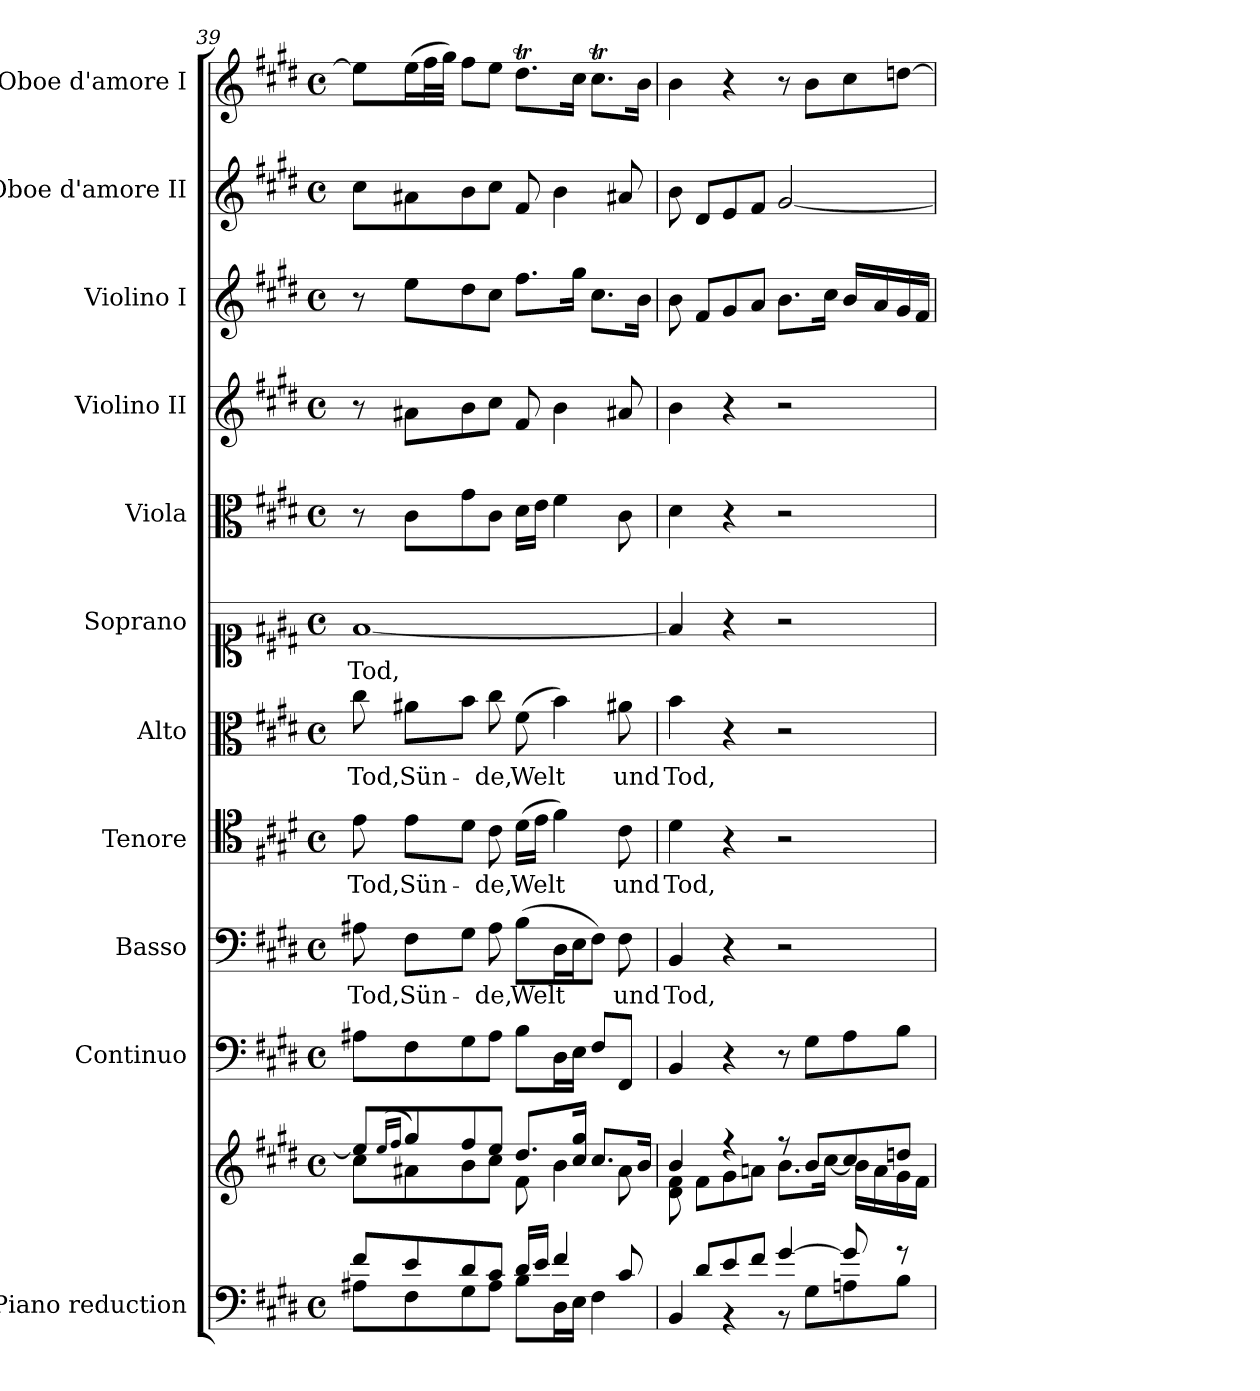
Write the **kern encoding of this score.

**kern	**kern	**kern	**kern	**text	**kern	**text	**kern	**text	**kern	**text	**kern	**kern	**kern	**kern	**kern
*part11	*part11	*part10	*part9	*part9	*part8	*part8	*part7	*part7	*part6	*part6	*part5	*part4	*part3	*part2	*part1
*staff12	*staff11	*staff10	*staff9	*staff9	*staff8	*staff8	*staff7	*staff7	*staff6	*staff6	*staff5	*staff4	*staff3	*staff2	*staff1
*I"Piano reduction	*	*I"Continuo	*I"Basso	*	*I"Tenore	*	*I"Alto	*	*I"Soprano	*	*I"Viola	*I"Violino II	*I"Violino I	*I"Oboe d'amore II	*I"Oboe d'amore I
*I'Pno	*	*	*	*	*	*	*	*	*	*	*I'Vla	*I'Vln	*I'Vln	*I'Ob	*I'Ob
*clefF4	*clefG2	*clefF4	*clefF4	*	*clefC4	*	*clefC3	*	*clefC1	*	*clefC3	*clefG2	*clefG2	*clefG2	*clefG2
*k[f#c#g#d#]	*k[f#c#g#d#]	*k[f#c#g#d#]	*k[f#c#g#d#]	*	*k[f#c#g#d#]	*	*k[f#c#g#d#]	*	*k[f#c#g#d#]	*	*k[f#c#g#d#]	*k[f#c#g#d#]	*k[f#c#g#d#]	*k[f#c#g#d#]	*k[f#c#g#d#]
*M4/4	*M4/4	*M4/4	*M4/4	*	*M4/4	*	*M4/4	*	*M4/4	*	*M4/4	*M4/4	*M4/4	*M4/4	*M4/4
*met(c)	*met(c)	*met(c)	*met(c)	*	*met(c)	*	*met(c)	*	*met(c)	*	*met(c)	*met(c)	*met(c)	*met(c)	*met(c)
=39	=39	=39	=39	=39	=39	=39	=39	=39	=39	=39	=39	=39	=39	=39	=39
*^	*^	*	*	*	*	*	*	*	*	*	*	*	*	*	*
!	!	!	!	!	!	!LO:LY:b	!	!LO:LY:b	!	!LO:LY:b	!	!LO:LY:b	!	!	!	!	!
8f#/L	8A#X\L	8ee/L]	8cc#\L	8A#X\L	8A#X\	Tod,	8e\	Tod,	8cc#\	Tod,	[1f#	Tod,	8r	8r	8r	8cc#\L	8ee\L]
.	.	(<16qee/LL	.	.	.	.	.	.	.	.	.	.	.	.	.	.	.
.	.	16qff#/JJ	.	.	.	.	.	.	.	.	.	.	.	.	.	.	.
!	!	!	!	!	!	!LO:LY:b	!	!LO:LY:b	!	!LO:LY:b	!	!	!	!	!	!	!
8e/	8F#\	8gg#/)	8a#X\	8F#\	8F#\L	Sün-	8e\L	Sün-	8a#X\L	Sün-	.	.	8c#\L	8a#X\L	8ee\L	8a#X\	(>16ee\L
.	.	.	.	.	.	.	.	.	.	.	.	.	.	.	.	.	32ff#\L
.	.	.	.	.	.	.	.	.	.	.	.	.	.	.	.	.	32gg#\JJJ)
8d#/	8G#\	8ff#/	8b\	8G#\	8G#\J	.	8d#\J	.	8b\J	.	.	.	8g#\	8b\	8dd#\	8b\	8ff#\L
!	!	!	!	!	!	!LO:LY:b	!	!LO:LY:b	!	!LO:LY:b	!	!	!	!	!	!	!
8c#/J	8A#\J	8ee/J	8cc#\J	8A#\J	8A#\	-de,	8c#\	-de,	8cc#\	-de,	.	.	8c#\J	8cc#\J	8cc#\J	8cc#\J	8ee\J
!	!	!	!	!	!	!LO:LY:b	!	!LO:LY:b	!	!LO:LY:b	!	!	!	!	!	!	!
16d#/LL	8B\L	8.dd#/L	8f#\	8B\L	(>8B\L	Welt	(>16d#\LL	Welt	(>8f#\	Welt	.	.	16d#\LL	8f#/	8.ff#\L	8f#/	8.dd#t\L
16e/JJ	.	.	.	.	.	.	16e\JJ	.	.	.	.	.	16e\JJ	.	.	.	.
4f#/	16D#\L	.	4b\	16D#\L	16D#\L	.	4f#\)	.	4b\)	.	.	.	4f#\	4b\	.	4b\	.
.	16E\JJ	16cc#/ 16gg#/Jk	.	16E\JJ	16E\J	.	.	.	.	.	.	.	.	.	16gg#\Jk	.	16cc#\Jk
.	4F#\	8.cc#/L	.	8F#/L	8F#\J)	.	.	.	.	.	.	.	.	.	8.cc#\L	.	8.cc#T\L
!	!	!	!	!	!	!LO:LY:b	!	!LO:LY:b	!	!LO:LY:b	!	!	!	!	!	!	!
8c#/	.	.	8a#\	8FF#/J	8F#\	und	8c#\	und	8a#X\	und	.	.	8c#\	8a#X/	.	8a#X/	.
.	.	16b/Jk	.	.	.	.	.	.	.	.	.	.	.	.	16b\Jk	.	16b\Jk
!!LO:PB:g=z
=40	=40	=40	=40	=40	=40	=40	=40	=40	=40	=40	=40	=40	=40	=40	=40	=40	=40
!	!	!	!	!	!	!LO:LY:b	!	!LO:LY:b	!	!LO:LY:b	!	!	!	!	!	!	!
8ryy	4BB/	4b/	8d#\ 8f#\	4BB/	4BB/	Tod,	4d#\	Tod,	4b\	Tod,	4f#/]	.	4d#\	4b\	8b\	8b\	4b\
8d#/L	.	.	8f#\L	.	.	.	.	.	.	.	.	.	.	.	8f#/L	8d#/L	.
8e/	4r	4r	8g#\	4r	4r	.	4r	.	4r	.	4r	.	4r	4r	8g#/	8e/	4r
8f#/J	.	.	8an\J	.	.	.	.	.	.	.	.	.	.	.	8a/J	8f#/J	.
[4g#/	8r	8r	8.b\L	8r	2r	.	2r	.	2r	.	2r	.	2r	2r	8.b\L	[2g#/	8r
.	8G#\L	8b/L	.	8G#\L	.	.	.	.	.	.	.	.	.	.	.	.	8b\L
.	.	.	[16cc#\Jk	.	.	.	.	.	.	.	.	.	.	.	16cc#\Jk	.	.
8g#/]	8An\	8cc#/]	16b\LL	8A\	.	.	.	.	.	.	.	.	.	.	16b/LL	.	8cc#\
.	.	.	16a\	.	.	.	.	.	.	.	.	.	.	.	16a/	.	.
8r	8B\J	8ddn/J	16g#\	8B\J	.	.	.	.	.	.	.	.	.	.	16g#/	.	[8ddn\J
.	.	.	16f#\JJ	.	.	.	.	.	.	.	.	.	.	.	16f#/JJ	.	.
*v	*v	*	*	*	*	*	*	*	*	*	*	*	*	*	*	*	*
*	*v	*v	*	*	*	*	*	*	*	*	*	*	*	*	*	*
=	=	=	=	=	=	=	=	=	=	=	=	=	=	=	=
*-	*-	*-	*-	*-	*-	*-	*-	*-	*-	*-	*-	*-	*-	*-	*-
